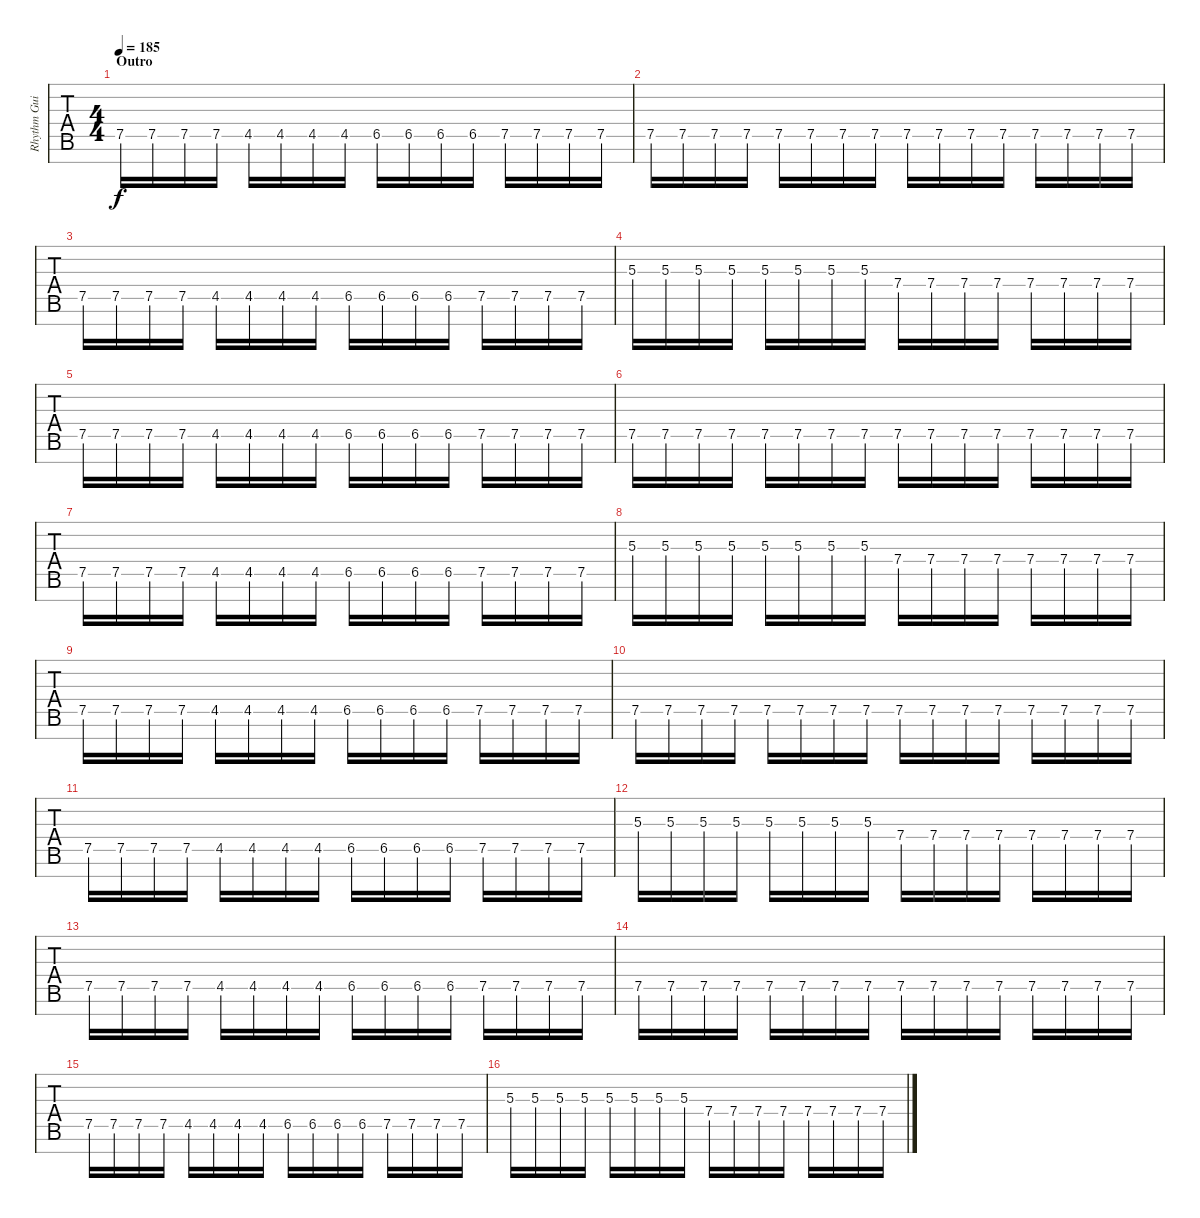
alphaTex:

\track ("Rhythm Guitar" "Rhythm Gui") {instrument distortionguitar}
\staff {tabs}
\tuning (F4 C4 G3 Eb3 Bb2 F2 C2) {hide}
\ts (4 4)
\section ("" "Outro")
\tempo 185
\clef g2
\ks c
7.5.16{dy f} 7.5.16 7.5.16 7.5.16 4.5.16 4.5.16 4.5.16 4.5.16 6.5.16 6.5.16 6.5.16 6.5.16 7.5.16 7.5.16 7.5.16 7.5.16 |
7.5.16 7.5.16 7.5.16 7.5.16 7.5.16 7.5.16 7.5.16 7.5.16 7.5.16 7.5.16 7.5.16 7.5.16 7.5.16 7.5.16 7.5.16 7.5.16 |
7.5.16 7.5.16 7.5.16 7.5.16 4.5.16 4.5.16 4.5.16 4.5.16 6.5.16 6.5.16 6.5.16 6.5.16 7.5.16 7.5.16 7.5.16 7.5.16 |
5.3.16 5.3.16 5.3.16 5.3.16 5.3.16 5.3.16 5.3.16 5.3.16 7.4.16 7.4.16 7.4.16 7.4.16 7.4.16 7.4.16 7.4.16 7.4.16 |
7.5.16 7.5.16 7.5.16 7.5.16 4.5.16 4.5.16 4.5.16 4.5.16 6.5.16 6.5.16 6.5.16 6.5.16 7.5.16 7.5.16 7.5.16 7.5.16 |
7.5.16 7.5.16 7.5.16 7.5.16 7.5.16 7.5.16 7.5.16 7.5.16 7.5.16 7.5.16 7.5.16 7.5.16 7.5.16 7.5.16 7.5.16 7.5.16 |
7.5.16 7.5.16 7.5.16 7.5.16 4.5.16 4.5.16 4.5.16 4.5.16 6.5.16 6.5.16 6.5.16 6.5.16 7.5.16 7.5.16 7.5.16 7.5.16 |
5.3.16 5.3.16 5.3.16 5.3.16 5.3.16 5.3.16 5.3.16 5.3.16 7.4.16 7.4.16 7.4.16 7.4.16 7.4.16 7.4.16 7.4.16 7.4.16 |
7.5.16 7.5.16 7.5.16 7.5.16 4.5.16 4.5.16 4.5.16 4.5.16 6.5.16 6.5.16 6.5.16 6.5.16 7.5.16 7.5.16 7.5.16 7.5.16 |
7.5.16 7.5.16 7.5.16 7.5.16 7.5.16 7.5.16 7.5.16 7.5.16 7.5.16 7.5.16 7.5.16 7.5.16 7.5.16 7.5.16 7.5.16 7.5.16 |
7.5.16 7.5.16 7.5.16 7.5.16 4.5.16 4.5.16 4.5.16 4.5.16 6.5.16 6.5.16 6.5.16 6.5.16 7.5.16 7.5.16 7.5.16 7.5.16 |
5.3.16 5.3.16 5.3.16 5.3.16 5.3.16 5.3.16 5.3.16 5.3.16 7.4.16 7.4.16 7.4.16 7.4.16 7.4.16 7.4.16 7.4.16 7.4.16 |
7.5.16 7.5.16 7.5.16 7.5.16 4.5.16 4.5.16 4.5.16 4.5.16 6.5.16 6.5.16 6.5.16 6.5.16 7.5.16 7.5.16 7.5.16 7.5.16 |
7.5.16 7.5.16 7.5.16 7.5.16 7.5.16 7.5.16 7.5.16 7.5.16 7.5.16 7.5.16 7.5.16 7.5.16 7.5.16 7.5.16 7.5.16 7.5.16 |
7.5.16 7.5.16 7.5.16 7.5.16 4.5.16 4.5.16 4.5.16 4.5.16 6.5.16 6.5.16 6.5.16 6.5.16 7.5.16 7.5.16 7.5.16 7.5.16 |
5.3.16 5.3.16 5.3.16 5.3.16 5.3.16 5.3.16 5.3.16 5.3.16 7.4.16 7.4.16 7.4.16 7.4.16 7.4.16 7.4.16 7.4.16 7.4.16
